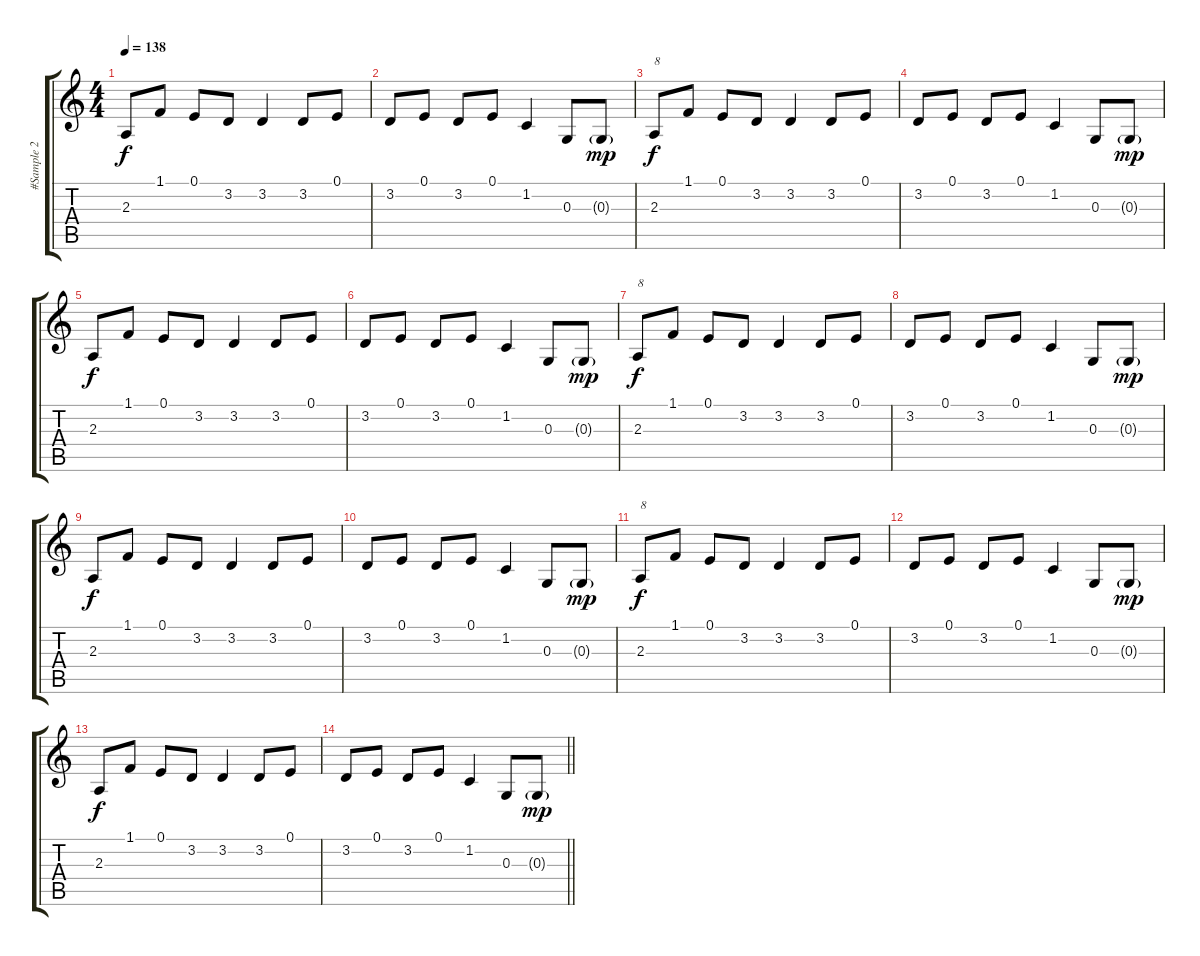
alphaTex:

\track ("#Sample 2" "#Sample 2") {instrument pad7halo}
\staff {score tabs}
\tuning (E4 B3 G3 D3 A2 E2) {hide}
\ts (4 4)
\tempo 138
\clef g2
\ks c
2.3.8{dy f} 1.1.8 0.1.8 3.2.8 3.2.4 3.2.8 0.1.8 |
3.2.8 0.1.8 3.2.8 0.1.8 1.2.4 0.3.8 0.3{g}.8{dy mp} |
2.3.8{txt "8" dy f volume 8} 1.1.8 0.1.8 3.2.8 3.2.4 3.2.8 0.1.8 |
3.2.8 0.1.8 3.2.8 0.1.8 1.2.4 0.3.8 0.3{g}.8{dy mp} |
2.3.8{dy f} 1.1.8 0.1.8 3.2.8 3.2.4 3.2.8 0.1.8 |
3.2.8 0.1.8 3.2.8 0.1.8 1.2.4 0.3.8 0.3{g}.8{dy mp} |
2.3.8{txt "8" dy f volume 8} 1.1.8 0.1.8 3.2.8 3.2.4 3.2.8 0.1.8 |
3.2.8 0.1.8 3.2.8 0.1.8 1.2.4 0.3.8 0.3{g}.8{dy mp} |
2.3.8{dy f} 1.1.8 0.1.8 3.2.8 3.2.4 3.2.8 0.1.8 |
3.2.8 0.1.8 3.2.8 0.1.8 1.2.4 0.3.8 0.3{g}.8{dy mp} |
2.3.8{txt "8" dy f volume 8} 1.1.8 0.1.8 3.2.8 3.2.4 3.2.8 0.1.8 |
3.2.8 0.1.8 3.2.8 0.1.8 1.2.4 0.3.8 0.3{g}.8{dy mp} |
2.3.8{dy f} 1.1.8 0.1.8 3.2.8 3.2.4 3.2.8 0.1.8 |
\barLineRight lightlight
3.2.8 0.1.8 3.2.8 0.1.8 1.2.4 0.3.8 0.3{g}.8{dy mp}
